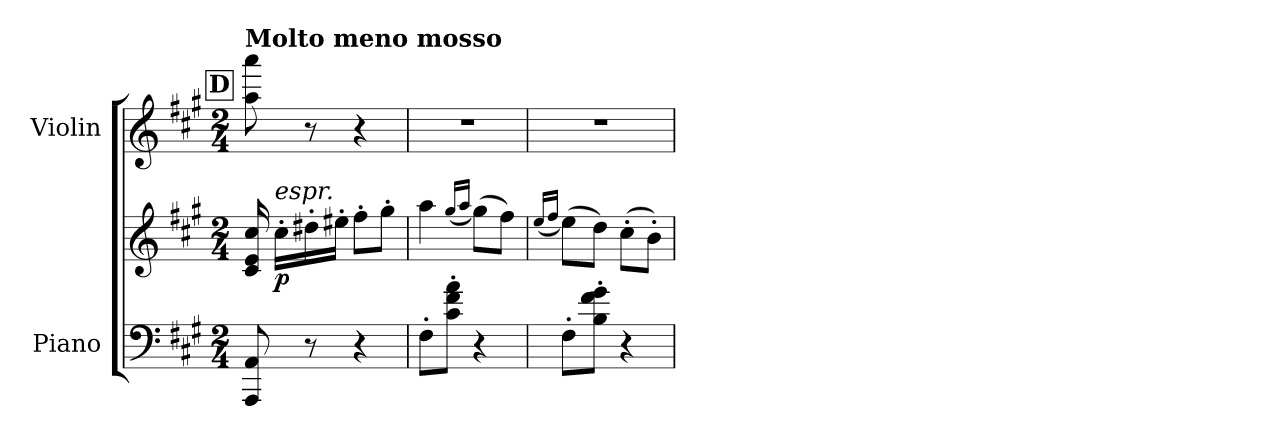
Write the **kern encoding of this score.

**kern	**kern	**dynam	**kern
*part2	*part2	*part2	*part1
*staff3	*staff2	*staff2/3	*staff1
*I"Piano	*	*	*I"Violin
*I'Pno.	*	*	*I'Vln.
*clefF4	*clefG2	*	*clefG2
*k[f#c#g#]	*k[f#c#g#]	*	*k[f#c#g#]
*M2/4	*M2/4	*	*M2/4
*MM76	*MM76	*	*MM76
!!LO:REH:place=s1:a:B:fs=14:t=D
=654	=654	=654	=654
!	!	!	!LO:TX:a:B:t=Molto meno mosso
8AAA/ 8AA/	16c#/ 16e/ 16cc#/	.	8aa\ 8aaa\
!	!LO:TX:a:i:t=espr.	!	!
!	!	!LO:DY:b	!
.	16cc#'\LL	p	.
8r	16dd#X'\	.	8r
.	16ee#X'\JJ	.	.
4r	8ff#'\L	.	4r
.	8gg#'\J	.	.
=655	=655	=655	=655
8F#'\L	4aa\	.	2r
8c#\' 8f#\' 8a\'J	.	.	.
.	(16qgg#/LL	.	.
.	16qaa/JJ	.	.
4r	(8gg#\L)	.	.
.	8ff#\J)	.	.
=656	=656	=656	=656
.	(16qee/LL	.	.
.	16qff#/JJ	.	.
8F#'\L	(8ee\L)	.	2r
8B\' 8f#\' 8g#\'J	8dd\J)	.	.
4r	(8cc#'\L	.	.
.	8b'\J)	.	.
=	=	=	=
*-	*-	*-	*-
